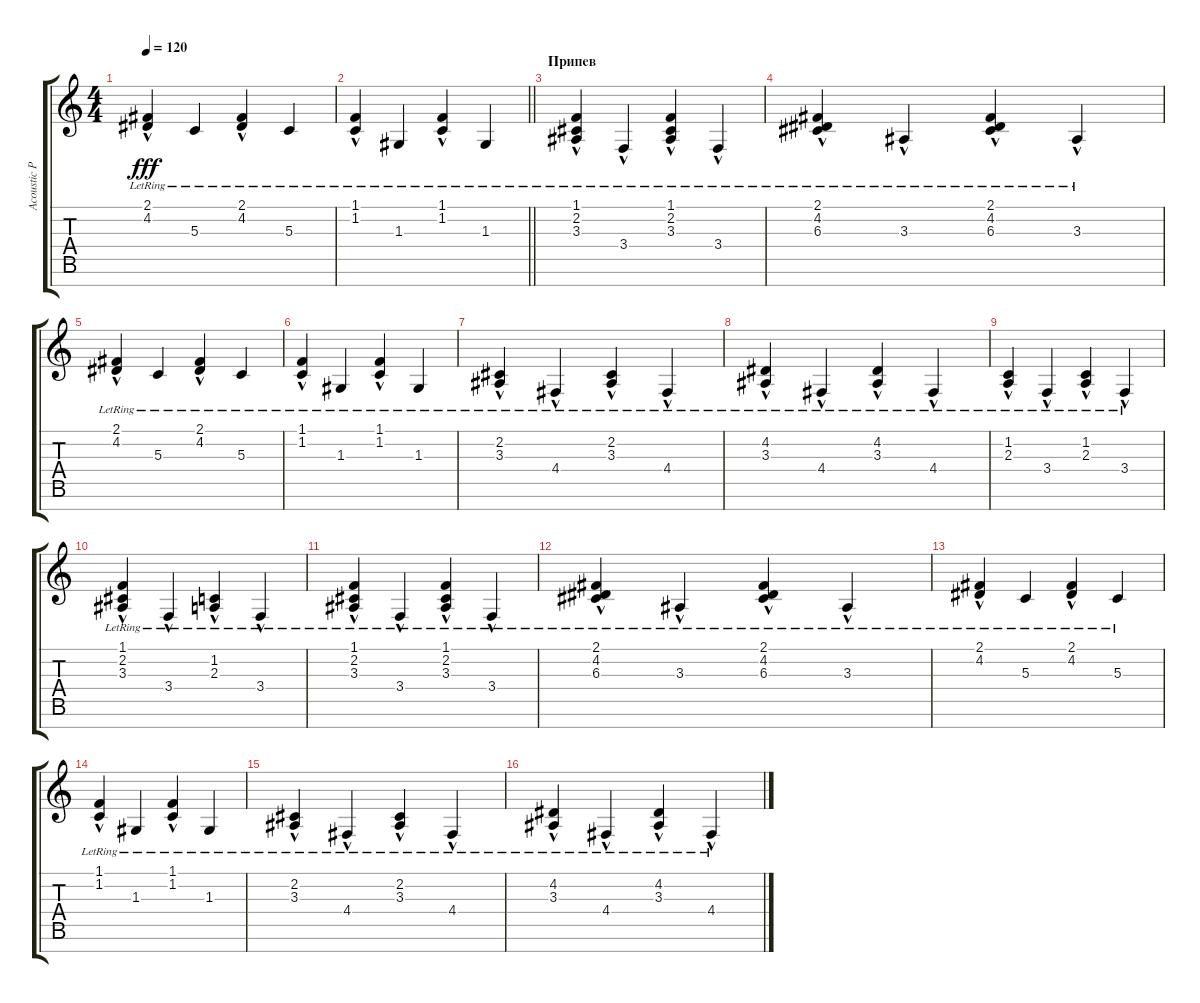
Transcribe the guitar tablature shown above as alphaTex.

\track ("Acoustic Piano (Staff 1)" "Acoustic P") {instrument brightacousticpiano}
\staff {score tabs}
\tuning (E4 B3 G3 D3 A2 E2 B1) {hide}
\ts (4 4)
\tempo 120
\clef g2
\ks c
(2.1{hac lr} 4.2{hac lr}).4{dy fff} 5.3{lr}.4 (2.1{hac lr} 4.2{hac lr}).4 5.3{lr}.4 |
\barLineRight lightlight
(1.1{hac lr} 1.2{lr}).4 1.3{lr}.4 (1.1{hac lr} 1.2{lr}).4 1.3{lr}.4 |
\section ("" "Припев")
(1.1{lr} 2.2{hac lr} 3.3{hac lr}).4 3.4{hac lr}.4 (1.1{lr} 2.2{hac lr} 3.3{hac lr}).4 3.4{hac lr}.4 |
(2.1{hac lr} 4.2{hac lr} 6.3{hac lr}).4 3.3{hac lr}.4 (2.1{hac lr} 4.2{hac lr} 6.3{hac lr}).4 3.3{hac lr}.4 |
(2.1{hac lr} 4.2{hac lr}).4 5.3{lr}.4 (2.1{hac lr} 4.2{hac lr}).4 5.3{lr}.4 |
(1.1{hac lr} 1.2{hac lr}).4 1.3{lr}.4 (1.1{hac lr} 1.2{hac lr}).4 1.3{lr}.4 |
(2.2{hac lr} 3.3{hac lr}).4 4.4{hac lr}.4 (2.2{hac lr} 3.3{hac lr}).4 4.4{hac lr}.4 |
(4.2{hac lr} 3.3{hac lr}).4 4.4{hac lr}.4 (4.2{hac lr} 3.3{hac lr}).4 4.4{hac lr}.4 |
(1.2{hac lr} 2.3{hac lr}).4 3.4{hac lr}.4 (1.2{hac lr} 2.3{hac lr}).4 3.4{hac lr}.4 |
(1.1{lr} 2.2{hac lr} 3.3{hac lr}).4 3.4{hac lr}.4 (1.2{lr} 2.3{hac lr}).4 3.4{hac lr}.4 |
(1.1{lr} 2.2{hac lr} 3.3{hac lr}).4 3.4{hac lr}.4 (1.1{lr} 2.2{hac lr} 3.3{hac lr}).4 3.4{hac lr}.4 |
(2.1{hac lr} 4.2{hac lr} 6.3{hac lr}).4 3.3{hac lr}.4 (2.1{hac lr} 4.2{hac lr} 6.3{hac lr}).4 3.3{hac lr}.4 |
(2.1{hac lr} 4.2{hac lr}).4 5.3{lr}.4 (2.1{hac lr} 4.2{hac lr}).4 5.3{lr}.4 |
(1.1{hac lr} 1.2{hac lr}).4 1.3{lr}.4 (1.1{hac lr} 1.2{hac lr}).4 1.3{lr}.4 |
(2.2{hac lr} 3.3{hac lr}).4 4.4{hac lr}.4 (2.2{hac lr} 3.3{hac lr}).4 4.4{hac lr}.4 |
(4.2{hac lr} 3.3{hac lr}).4 4.4{hac lr}.4 (4.2{hac lr} 3.3{hac lr}).4 4.4{hac lr}.4
